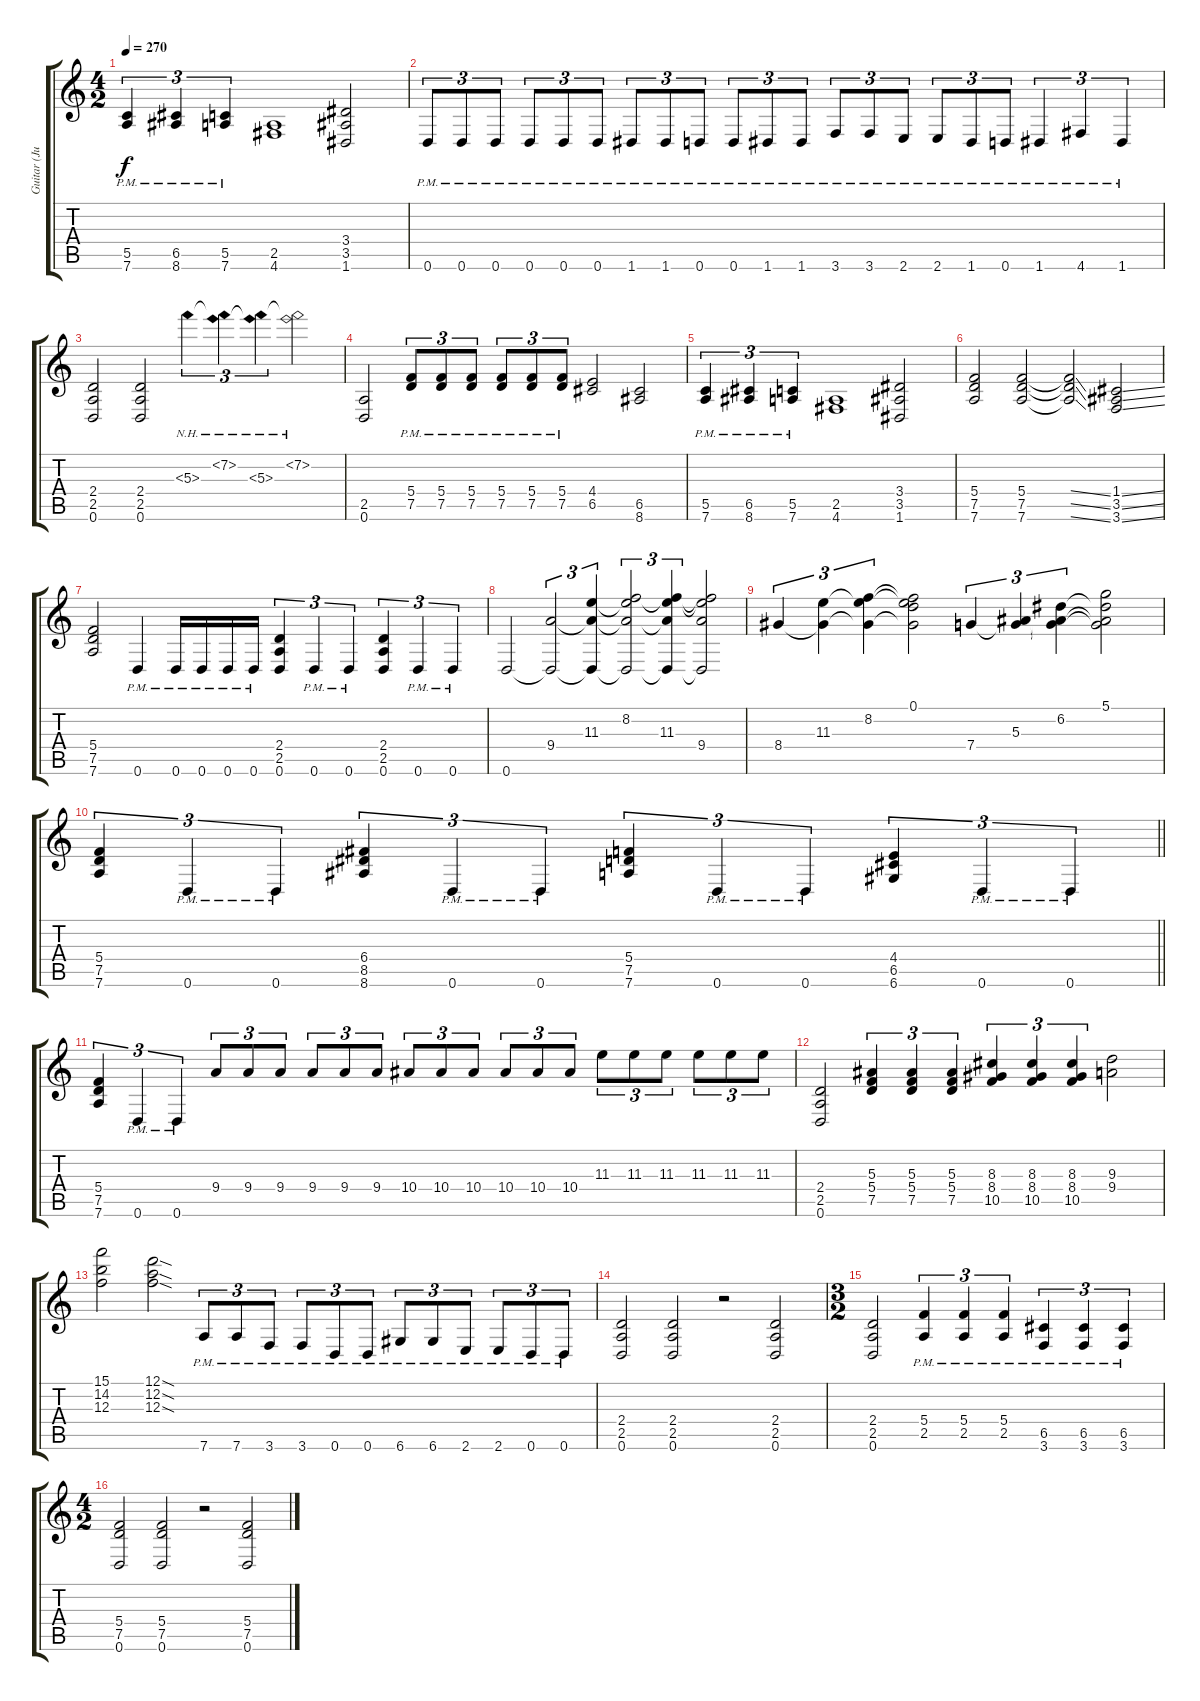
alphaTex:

\track ("Guitar (Juha)" "Guitar (Ju") {instrument distortionguitar}
\staff {score tabs}
\tuning (D4 A3 F3 C3 G2 D2) {hide}
\ts (4 2)
\tempo 270
\clef g2
\ks c
(5.5{pm} 7.6{pm}).4{tu (3 2) dy f} (6.5{pm} 8.6{pm}).4{tu (3 2)} (5.5{pm} 7.6{pm}).4{tu (3 2)} (2.5 4.6).1 (3.4 3.5 1.6).2 |
0.6{pm}.8{tu (3 2)} 0.6{pm}.8{tu (3 2)} 0.6{pm}.8{tu (3 2)} 0.6{pm}.8{tu (3 2)} 0.6{pm}.8{tu (3 2)} 0.6{pm}.8{tu (3 2)} 1.6{pm}.8{tu (3 2)} 1.6{pm}.8{tu (3 2)} 0.6{pm}.8{tu (3 2)} 0.6{pm}.8{tu (3 2)} 1.6{pm}.8{tu (3 2)} 1.6{pm}.8{tu (3 2)} 3.6{pm}.8{tu (3 2)} 3.6{pm}.8{tu (3 2)} 2.6{pm}.8{tu (3 2)} 2.6{pm}.8{tu (3 2)} 1.6{pm}.8{tu (3 2)} 0.6{pm}.8{tu (3 2)} 1.6{pm}.4{tu (3 2)} 4.6{pm}.4{tu (3 2)} 1.6{pm}.4{tu (3 2)} |
(2.4 2.5 0.6).2 (2.4 2.5 0.6).2 5.3{nh}.4{tu (3 2)} (7.2{nh} 5.3{nh t}).4{tu (3 2)} (7.2{nh t} 5.3{nh}).4{tu (3 2)} (7.2{nh} 5.3{nh t}).2 |
(2.5 0.6).2 (5.4{pm} 7.5{pm}).8{tu (3 2)} (5.4{pm} 7.5{pm}).8{tu (3 2)} (5.4{pm} 7.5{pm}).8{tu (3 2)} (5.4{pm} 7.5{pm}).8{tu (3 2)} (5.4{pm} 7.5{pm}).8{tu (3 2)} (5.4{pm} 7.5{pm}).8{tu (3 2)} (4.4 6.5).2 (6.5 8.6).2 |
(5.5{pm} 7.6{pm}).4{tu (3 2)} (6.5{pm} 8.6{pm}).4{tu (3 2)} (5.5{pm} 7.6{pm}).4{tu (3 2)} (2.5 4.6).1 (3.4 3.5 1.6).2 |
(5.4 7.5 7.6).2 (5.4 7.5 7.6).2 (5.4{ss t} 7.5{ss t} 7.6{ss t}).2 (1.4{ss} 3.5{ss} 3.6{ss}).2 |
(5.4 7.5 7.6).2 0.6{pm}.4 0.6{pm}.16 0.6{pm}.16 0.6{pm}.16 0.6{pm}.16 (2.4 2.5 0.6).4{tu (3 2)} 0.6{pm}.4{tu (3 2)} 0.6{pm}.4{tu (3 2)} (2.4 2.5 0.6).4{tu (3 2)} 0.6{pm}.4{tu (3 2)} 0.6{pm}.4{tu (3 2)} |
0.6.2 (9.4 0.6{t}).2{tu (3 2)} (11.3 9.4{t} 0.6{t}).4{tu (3 2)} (8.2 11.3{t} 9.4{t} 0.6{t}).2{tu (3 2)} (8.2{t} 11.3 9.4{t} 0.6{t}).4{tu (3 2)} (8.2{t} 11.3{t} 9.4 0.6{t}).2 |
8.4.4{tu (3 2)} (11.3 8.4{t}).4{tu (3 2)} (8.2 11.3{t} 8.4{t}).4{tu (3 2)} (0.1 8.2{t} 11.3{t} 8.4{t}).2 7.4.4{tu (3 2)} (5.3 7.4{t}).4{tu (3 2)} (6.2 5.3{t} 7.4{t}).4{tu (3 2)} (5.1 6.2{t} 5.3{t} 7.4{t}).2 |
\barLineRight lightlight
(5.4 7.5 7.6).4{tu (3 2)} 0.6{pm}.4{tu (3 2)} 0.6{pm}.4{tu (3 2)} (6.4 8.5 8.6).4{tu (3 2)} 0.6{pm}.4{tu (3 2)} 0.6{pm}.4{tu (3 2)} (5.4 7.5 7.6).4{tu (3 2)} 0.6{pm}.4{tu (3 2)} 0.6{pm}.4{tu (3 2)} (4.4 6.5 6.6).4{tu (3 2)} 0.6{pm}.4{tu (3 2)} 0.6{pm}.4{tu (3 2)} |
(5.4 7.5 7.6).4{tu (3 2)} 0.6{pm}.4{tu (3 2)} 0.6{pm}.4{tu (3 2)} 9.4.8{tu (3 2)} 9.4.8{tu (3 2)} 9.4.8{tu (3 2)} 9.4.8{tu (3 2)} 9.4.8{tu (3 2)} 9.4.8{tu (3 2)} 10.4.8{tu (3 2)} 10.4.8{tu (3 2)} 10.4.8{tu (3 2)} 10.4.8{tu (3 2)} 10.4.8{tu (3 2)} 10.4.8{tu (3 2)} 11.3.8{tu (3 2)} 11.3.8{tu (3 2)} 11.3.8{tu (3 2)} 11.3.8{tu (3 2)} 11.3.8{tu (3 2)} 11.3.8{tu (3 2)} |
(2.4 2.5 0.6).2 (5.3 5.4 7.5).4{tu (3 2)} (5.3 5.4 7.5).4{tu (3 2)} (5.3 5.4 7.5).4{tu (3 2)} (8.3 8.4 10.5).4{tu (3 2)} (8.3 8.4 10.5).4{tu (3 2)} (8.3 8.4 10.5).4{tu (3 2)} (9.3 9.4).2 |
(15.1 14.2 12.3).2 (12.1{sod} 12.2{sod} 12.3{sod}).2 7.6{pm}.8{tu (3 2)} 7.6{pm}.8{tu (3 2)} 3.6{pm}.8{tu (3 2)} 3.6{pm}.8{tu (3 2)} 0.6{pm}.8{tu (3 2)} 0.6{pm}.8{tu (3 2)} 6.6{pm}.8{tu (3 2)} 6.6{pm}.8{tu (3 2)} 2.6{pm}.8{tu (3 2)} 2.6{pm}.8{tu (3 2)} 0.6{pm}.8{tu (3 2)} 0.6{pm}.8{tu (3 2)} |
(2.4 2.5 0.6).2 (2.4 2.5 0.6).2 r.2 (2.4 2.5 0.6).2 |
\ts (3 2)
(2.4 2.5 0.6).2 (5.4{pm} 2.5{pm}).4{tu (3 2)} (5.4{pm} 2.5{pm}).4{tu (3 2)} (5.4{pm} 2.5{pm}).4{tu (3 2)} (6.5{pm} 3.6{pm}).4{tu (3 2)} (6.5{pm} 3.6{pm}).4{tu (3 2)} (6.5{pm} 3.6{pm}).4{tu (3 2)} |
\ts (4 2)
(5.4 7.5 0.6).2 (5.4 7.5 0.6).2 r.2 (5.4 7.5 0.6).2
